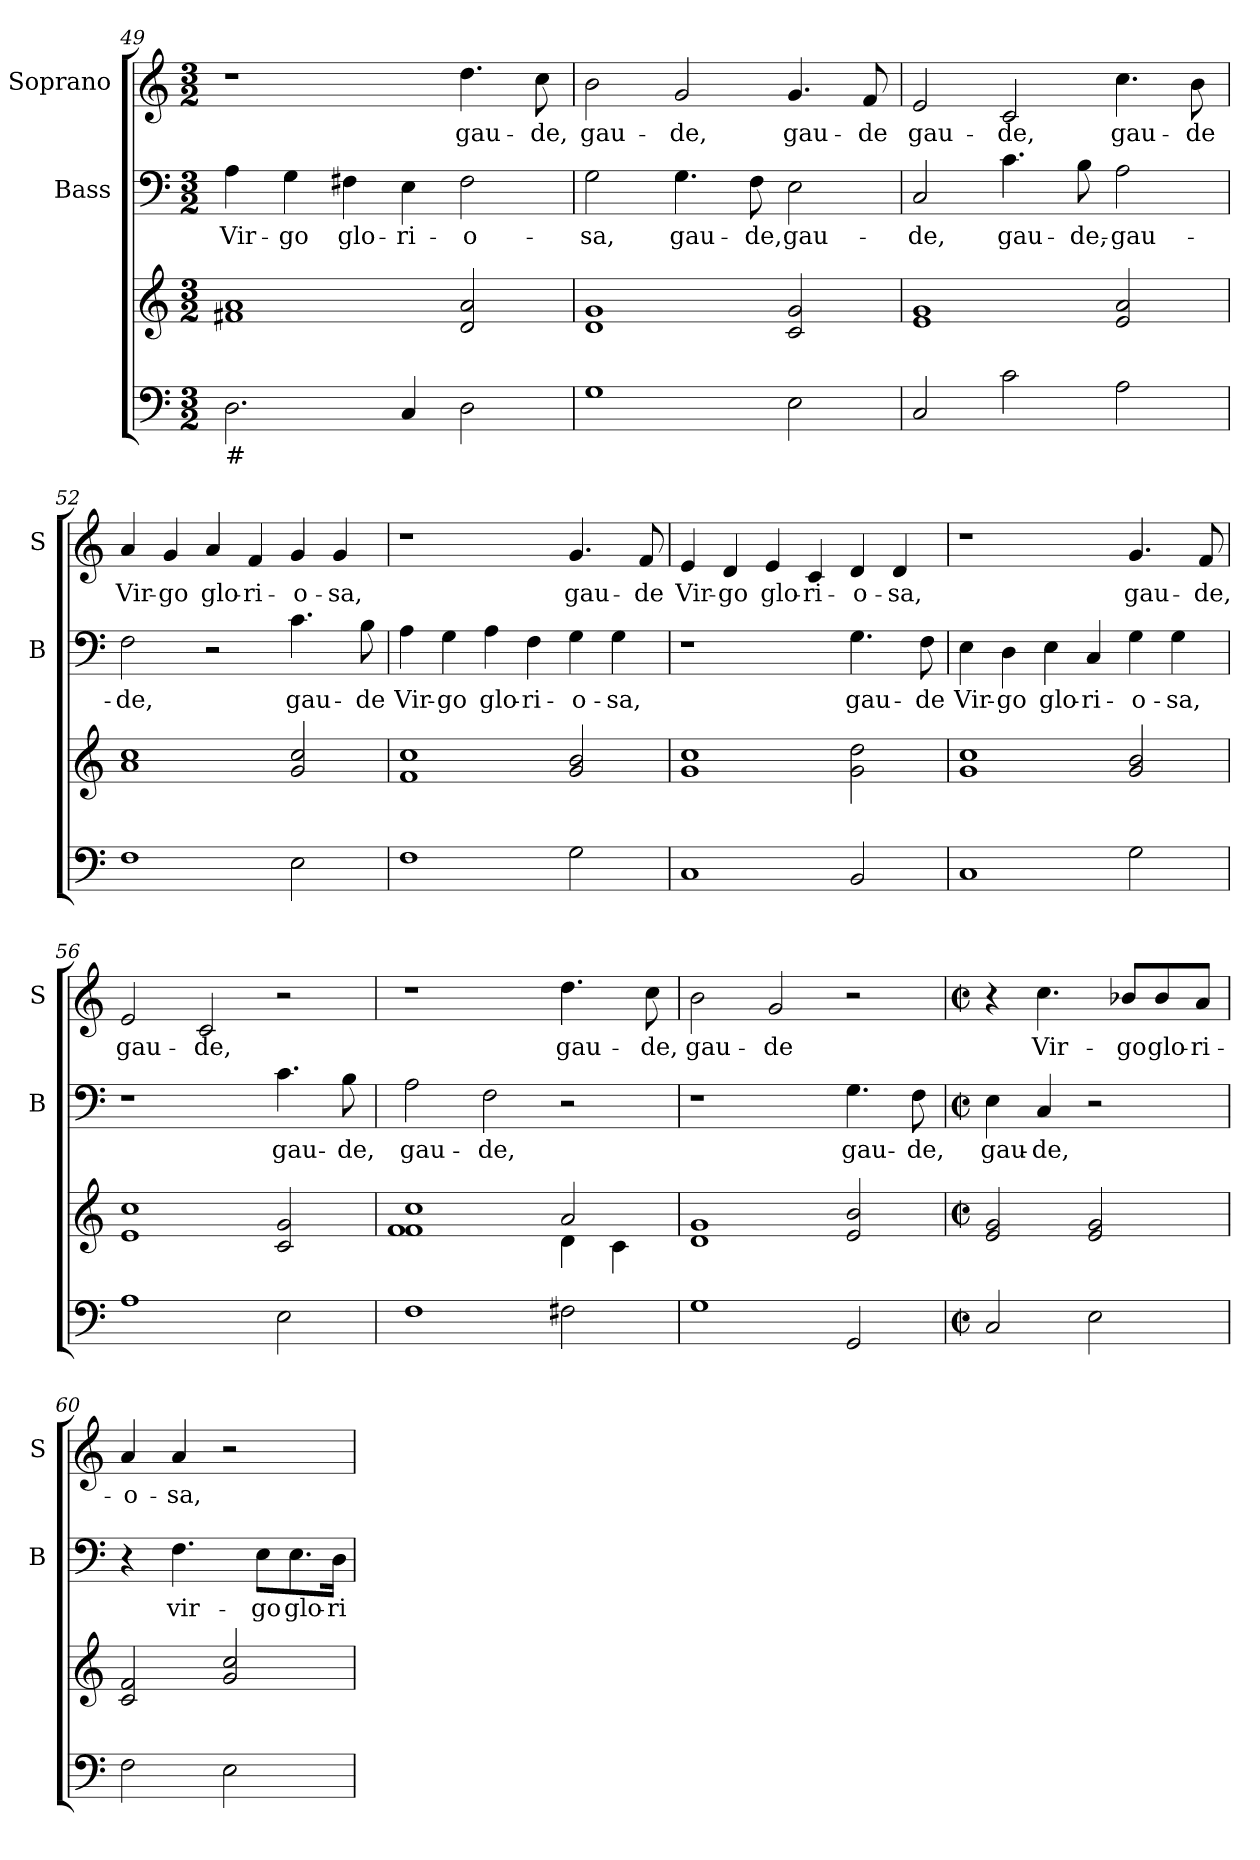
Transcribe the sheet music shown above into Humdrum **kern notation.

**kern	**kern	**kern	**text	**kern	**text
*part3	*part3	*part2	*part2	*part1	*part1
*staff4	*staff3	*staff2	*staff2	*staff1	*staff1
*	*	*I"Bass	*	*I"Soprano	*
*	*	*I'B	*	*I'S	*
*clefF4	*clefG2	*clefF4	*	*clefG2	*
*k[]	*k[]	*k[]	*	*k[]	*
*C:	*C:	*C:	*	*C:	*
*M3/2	*M3/2	*M3/2	*	*M3/2	*
=49	=49	=49	=49	=49	=49
!LO:TX:b:t=#	!	!	!	!	!
2.D\	1f#X 1a	4A\	Vir-	1r	.
.	.	4G\	-go	.	.
.	.	4F#X\	glo-	.	.
4C/	.	4E\	-ri-	.	.
2D\	2d/ 2a/	2F#\	-o-	4.dd\	gau-
.	.	.	.	8cc\	-de,
=50	=50	=50	=50	=50	=50
1G	1d 1g	2G\	-sa,	2b\	gau-
.	.	4.G\	gau-	2g/	-de,
.	.	8F\	-de,	.	.
2E\	2c/ 2g/	2E\	gau-	4.g/	gau-
.	.	.	.	8f/	-de
=51	=51	=51	=51	=51	=51
2C/	1e 1g	2C/	-de,	2e/	gau-
2c\	.	4.c\	gau-	2c/	-de,
.	.	8B\	-de,-	.	.
2A\	2e/ 2a/	2A\	-gau-	4.cc\	gau-
.	.	.	.	8b\	-de
!!LO:LB:g=z
=52	=52	=52	=52	=52	=52
1F	1a 1cc	2F\	-de,	4a/	Vir-
.	.	.	.	4g/	-go
.	.	2r	.	4a/	glo-
.	.	.	.	4f/	-ri-
2E\	2g/ 2cc/	4.c\	gau-	4g/	-o-
.	.	.	.	4g/	-sa,
.	.	8B\	-de	.	.
=53	=53	=53	=53	=53	=53
1F	1f 1cc	4A\	Vir-	1r	.
.	.	4G\	-go	.	.
.	.	4A\	glo-	.	.
.	.	4F\	-ri-	.	.
2G\	2g/ 2b/	4G\	-o-	4.g/	gau-
.	.	4G\	-sa,	.	.
.	.	.	.	8f/	-de
=54	=54	=54	=54	=54	=54
1C	1g 1cc	1r	.	4e/	Vir-
.	.	.	.	4d/	-go
.	.	.	.	4e/	glo-
.	.	.	.	4c/	-ri-
2BB/	2g\ 2dd\	4.G\	gau-	4d/	-o-
.	.	.	.	4d/	-sa,
.	.	8F\	-de	.	.
=55	=55	=55	=55	=55	=55
1C	1g 1cc	4E\	Vir-	1r	.
.	.	4D\	-go	.	.
.	.	4E\	glo-	.	.
.	.	4C/	-ri-	.	.
2G\	2g/ 2b/	4G\	-o-	4.g/	gau-
.	.	4G\	-sa,	.	.
.	.	.	.	8f/	-de,
=56	=56	=56	=56	=56	=56
1A	1e 1cc	1r	.	2e/	gau-
.	.	.	.	2c/	-de,
2E\	2c/ 2g/	4.c\	gau-	2r	.
.	.	8B\	-de,	.	.
!!LO:LB:g=z
=57	=57	=57	=57	=57	=57
*	*^	*	*	*	*
1F	1f 1cc	1f	2A\	gau-	1r	.
.	.	.	2F\	-de,	.	.
2F#X\	2a/	4d\	2r	.	4.dd\	gau-
.	.	4c\	.	.	.	.
.	.	.	.	.	8cc\	-de,
*	*v	*v	*	*	*	*
=58	=58	=58	=58	=58	=58
1G	1d 1g	1r	.	2b\	gau-
.	.	.	.	2g/	-de
2GG/	2e/ 2b/	4.G\	gau-	2r	.
.	.	8F\	-de,	.	.
=59	=59	=59	=59	=59	=59
*M2/2	*M2/2	*M2/2	*	*M2/2	*
*met(c|)	*met(c|)	*met(c|)	*	*met(c|)	*
2C/	2e/ 2g/	4E\	gau-	4r	.
.	.	4C/	-de,	4.cc\	Vir-
2E\	2e/ 2g/	2r	.	.	.
.	.	.	.	8b-X/L	-go
.	.	.	.	8b-/	glo-
.	.	.	.	8a/J	-ri-
=60	=60	=60	=60	=60	=60
2F\	2c/ 2f/	4r	.	4a/	-o-
.	.	4.F\	vir-	4a/	-sa,
2E\	2g/ 2cc/	.	.	2r	.
.	.	8E\L	-go	.	.
.	.	8.E\	glo-	.	.
.	.	16D\Jk	-ri-	.	.
=	=	=	=	=	=
*-	*-	*-	*-	*-	*-
